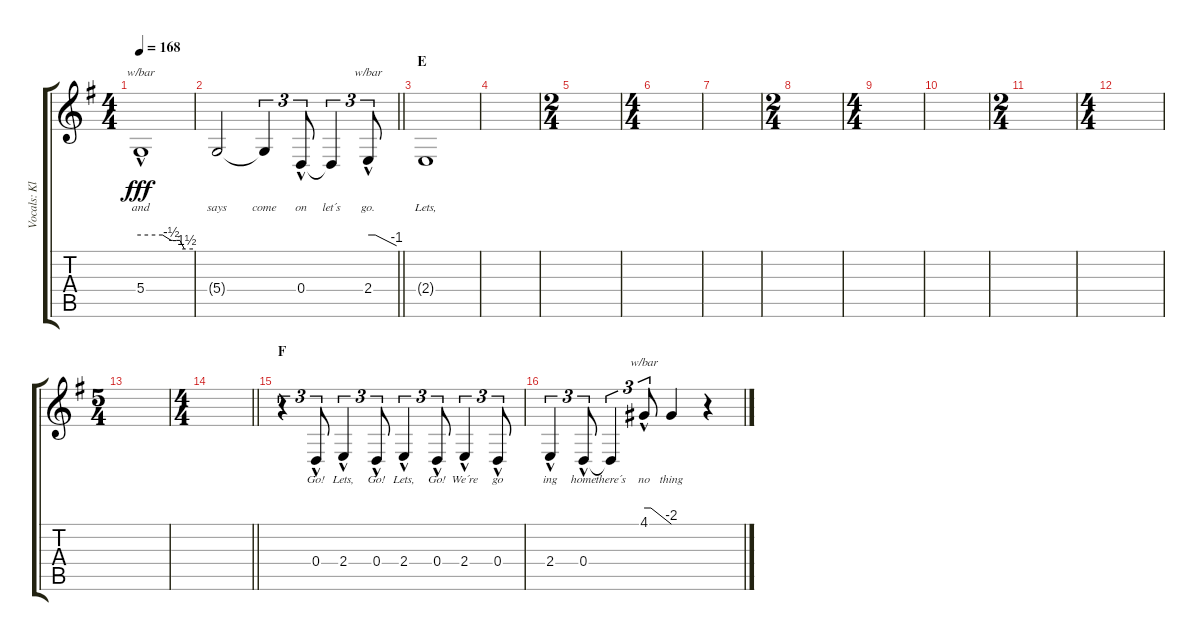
\track ("Vocals: Klause" "Vocals: Kl") {instrument lead2sawtooth}
\staff {score tabs}
\tuning (E4 B3 G3 D3 A2 E2) {hide}
\ts (4 4)
\tempo 168
\clef g2
\ks g
5.4{hac}.1{tbe (custom default 0 0 25 0 35 -2 45 -2 50 -6 60 -6) lyrics (0 "and") lyrics (1 "") lyrics (2 "") lyrics (3 "") lyrics (4 "") dy fff} |
\barLineRight lightlight
5.4{t}.2{lyrics (0 "says") lyrics (1 "") lyrics (2 "") lyrics (3 "") lyrics (4 "")} 5.4{t}.4{tu (3 2) lyrics (0 "come") lyrics (1 "") lyrics (2 "") lyrics (3 "") lyrics (4 "")} 0.4{hac}.8{tu (3 2) lyrics (0 "on") lyrics (1 "") lyrics (2 "") lyrics (3 "") lyrics (4 "")} 0.4{t}.4{tu (3 2) lyrics (0 "let´s") lyrics (1 "") lyrics (2 "") lyrics (3 "") lyrics (4 "")} 2.4{hac}.8{tu (3 2) tbe (custom default 0 0 15 0 60 -4) lyrics (0 "go.") lyrics (1 "") lyrics (2 "") lyrics (3 "") lyrics (4 "")} |
\section ("" "E")
2.4{t}.1{lyrics (0 "Lets,") lyrics (1 "") lyrics (2 "") lyrics (3 "") lyrics (4 "")} |
|
\ts (2 4)
|
\ts (4 4)
|
|
\ts (2 4)
|
\ts (4 4)
|
|
\ts (2 4)
|
\ts (4 4)
|
\ts (5 4)
|
\ts (4 4)
\barLineRight lightlight
|
\section ("" "F")
r.4{tu (3 2)} 0.4{hac}.8{tu (3 2) lyrics (0 "Go!") lyrics (1 "") lyrics (2 "") lyrics (3 "") lyrics (4 "")} 2.4{hac}.4{tu (3 2) lyrics (0 "Lets,") lyrics (1 "") lyrics (2 "") lyrics (3 "") lyrics (4 "")} 0.4{hac}.8{tu (3 2) lyrics (0 "Go!") lyrics (1 "") lyrics (2 "") lyrics (3 "") lyrics (4 "")} 2.4{hac}.4{tu (3 2) lyrics (0 "Lets,") lyrics (1 "") lyrics (2 "") lyrics (3 "") lyrics (4 "")} 0.4{hac}.8{tu (3 2) lyrics (0 "Go!") lyrics (1 "") lyrics (2 "") lyrics (3 "") lyrics (4 "")} 2.4{hac}.4{tu (3 2) lyrics (0 "We´re") lyrics (1 "") lyrics (2 "") lyrics (3 "") lyrics (4 "")} 0.4{hac}.8{tu (3 2) lyrics (0 "go") lyrics (1 "") lyrics (2 "") lyrics (3 "") lyrics (4 "")} |
2.4{hac}.4{tu (3 2) lyrics (0 "ing") lyrics (1 "") lyrics (2 "") lyrics (3 "") lyrics (4 "")} 0.4{hac}.8{tu (3 2) lyrics (0 "home") lyrics (1 "") lyrics (2 "") lyrics (3 "") lyrics (4 "")} 0.4{t}.4{tu (3 2) lyrics (0 "there´s") lyrics (1 "") lyrics (2 "") lyrics (3 "") lyrics (4 "")} 4.1{hac}.8{tu (3 2) tbe (custom default 0 0 15 0 60 -8) lyrics (0 "no") lyrics (1 "") lyrics (2 "") lyrics (3 "") lyrics (4 "")} 4.1{t}.4{lyrics (0 "thing") lyrics (1 "") lyrics (2 "") lyrics (3 "") lyrics (4 "")} r.4
